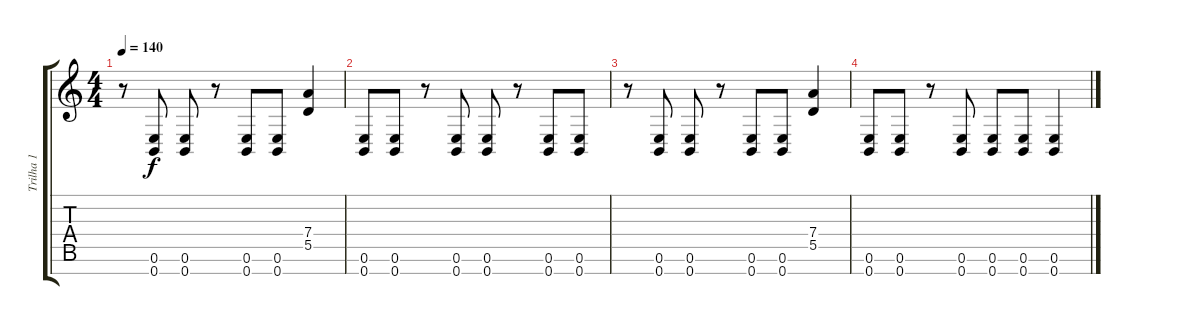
\track ("Trilha 1" "Trilha 1") {instrument distortionguitar}
\staff {score tabs}
\tuning (E4 B3 G3 D3 A2 E2 B1) {hide}
\ts (4 4)
\tempo 140
\clef g2
\ks c
r.8{dy f} (0.6 0.7).8 (0.6 0.7).8 r.8 (0.6 0.7).8 (0.6 0.7).8 (7.4 5.5).4 |
(0.6 0.7).8 (0.6 0.7).8 r.8 (0.6 0.7).8 (0.6 0.7).8 r.8 (0.6 0.7).8 (0.6 0.7).8 |
r.8 (0.6 0.7).8 (0.6 0.7).8 r.8 (0.6 0.7).8 (0.6 0.7).8 (7.4 5.5).4 |
(0.6 0.7).8 (0.6 0.7).8 r.8 (0.6 0.7).8 (0.6 0.7).8 (0.6 0.7).8 (0.6 0.7).4
